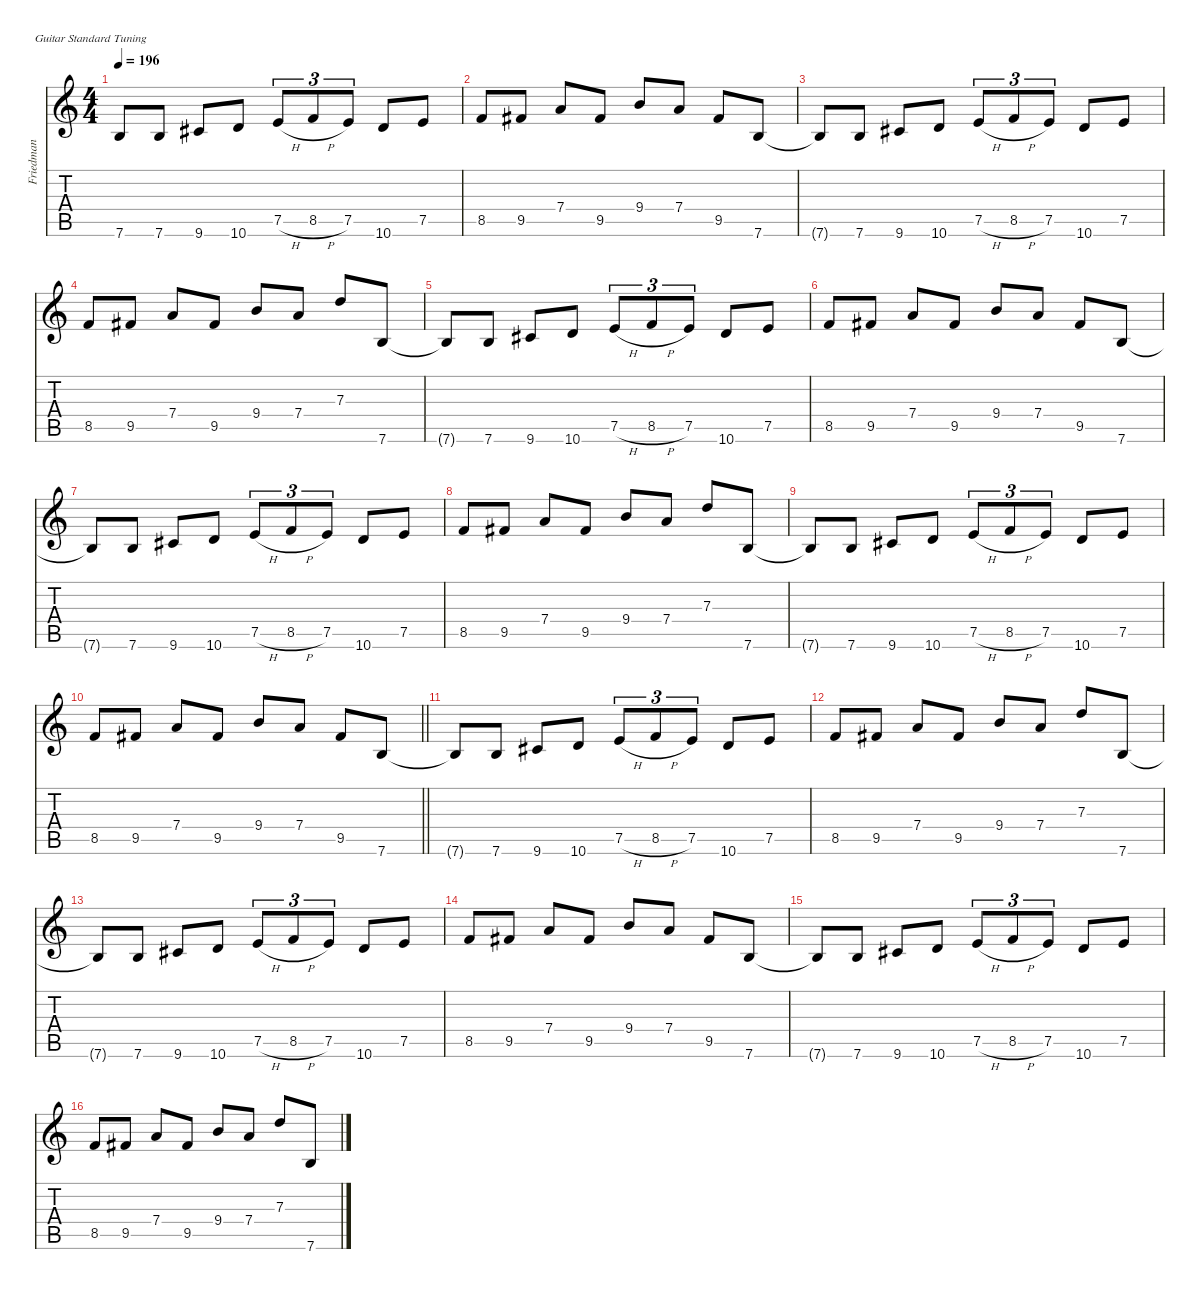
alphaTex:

\defaultSystemsLayout 4
\hideDynamics
\bracketExtendMode nobrackets
\firstSystemTrackNameMode fullname
\otherSystemsTrackNameOrientation horizontal
\track ("Friedman" "od.guit.") {mute instrument overdrivenguitar}
\staff {score tabs}
\tuning (E4 B3 G3 D3 A2 E2)
\ts (4 4)
\tempo 196
\clef g2
\ks c
7.6{t}.8{dy f beam Up} 7.6.8{beam Up} 9.6{acc #}.8{beam Up} 10.6.8{beam Up} 7.5{h}.8{tu (3 2) beam Up} 8.5{h}.8{tu (3 2) beam Up} 7.5.8{tu (3 2) beam Up} 10.6.8{beam Up} 7.5.8{beam Up} |
8.5.8{beam Up} 9.5{acc #}.8{beam Up} 7.4.8{beam Up} 9.5{acc #}.8{beam Up} 9.4.8{beam Up} 7.4.8{beam Up} 9.5{acc #}.8{beam Up} 7.6.8{beam Up} |
7.6{t}.8{beam Up} 7.6.8{beam Up} 9.6{acc #}.8{beam Up} 10.6.8{beam Up} 7.5{h}.8{tu (3 2) beam Up} 8.5{h}.8{tu (3 2) beam Up} 7.5.8{tu (3 2) beam Up} 10.6.8{beam Up} 7.5.8{beam Up} |
8.5.8{beam Up} 9.5{acc #}.8{beam Up} 7.4.8{beam Up} 9.5{acc #}.8{beam Up} 9.4.8{beam Up} 7.4.8{beam Up} 7.3.8{beam Up} 7.6.8{beam Up} |
7.6{t}.8{beam Up} 7.6.8{beam Up} 9.6{acc #}.8{beam Up} 10.6.8{beam Up} 7.5{h}.8{tu (3 2) beam Up} 8.5{h}.8{tu (3 2) beam Up} 7.5.8{tu (3 2) beam Up} 10.6.8{beam Up} 7.5.8{beam Up} |
8.5.8{beam Up} 9.5{acc #}.8{beam Up} 7.4.8{beam Up} 9.5{acc #}.8{beam Up} 9.4.8{beam Up} 7.4.8{beam Up} 9.5{acc #}.8{beam Up} 7.6.8{beam Up} |
7.6{t}.8{beam Up} 7.6.8{beam Up} 9.6{acc #}.8{beam Up} 10.6.8{beam Up} 7.5{h}.8{tu (3 2) beam Up} 8.5{h}.8{tu (3 2) beam Up} 7.5.8{tu (3 2) beam Up} 10.6.8{beam Up} 7.5.8{beam Up} |
8.5.8{beam Up} 9.5{acc #}.8{beam Up} 7.4.8{beam Up} 9.5{acc #}.8{beam Up} 9.4.8{beam Up} 7.4.8{beam Up} 7.3.8{beam Up} 7.6.8{beam Up} |
7.6{t}.8{beam Up} 7.6.8{beam Up} 9.6{acc #}.8{beam Up} 10.6.8{beam Up} 7.5{h}.8{tu (3 2) beam Up} 8.5{h}.8{tu (3 2) beam Up} 7.5.8{tu (3 2) beam Up} 10.6.8{beam Up} 7.5.8{beam Up} |
\barLineRight lightlight
8.5.8{beam Up} 9.5{acc #}.8{beam Up} 7.4.8{beam Up} 9.5{acc #}.8{beam Up} 9.4.8{beam Up} 7.4.8{beam Up} 9.5{acc #}.8{beam Up} 7.6.8{beam Up} |
7.6{t}.8{beam Up} 7.6.8{beam Up} 9.6{acc #}.8{beam Up} 10.6.8{beam Up} 7.5{h}.8{tu (3 2) beam Up} 8.5{h}.8{tu (3 2) beam Up} 7.5.8{tu (3 2) beam Up} 10.6.8{beam Up} 7.5.8{beam Up} |
8.5.8{beam Up} 9.5{acc #}.8{beam Up} 7.4.8{beam Up} 9.5{acc #}.8{beam Up} 9.4.8{beam Up} 7.4.8{beam Up} 7.3.8{beam Up} 7.6.8{beam Up} |
7.6{t}.8{beam Up} 7.6.8{beam Up} 9.6{acc #}.8{beam Up} 10.6.8{beam Up} 7.5{h}.8{tu (3 2) beam Up} 8.5{h}.8{tu (3 2) beam Up} 7.5.8{tu (3 2) beam Up} 10.6.8{beam Up} 7.5.8{beam Up} |
8.5.8{beam Up} 9.5{acc #}.8{beam Up} 7.4.8{beam Up} 9.5{acc #}.8{beam Up} 9.4.8{beam Up} 7.4.8{beam Up} 9.5{acc #}.8{beam Up} 7.6.8{beam Up} |
7.6{t}.8{beam Up} 7.6.8{beam Up} 9.6{acc #}.8{beam Up} 10.6.8{beam Up} 7.5{h}.8{tu (3 2) beam Up} 8.5{h}.8{tu (3 2) beam Up} 7.5.8{tu (3 2) beam Up} 10.6.8{beam Up} 7.5.8{beam Up} |
8.5.8{beam Up} 9.5{acc #}.8{beam Up} 7.4.8{beam Up} 9.5{acc #}.8{beam Up} 9.4.8{beam Up} 7.4.8{beam Up} 7.3.8{beam Up} 7.6.8{beam Up}
